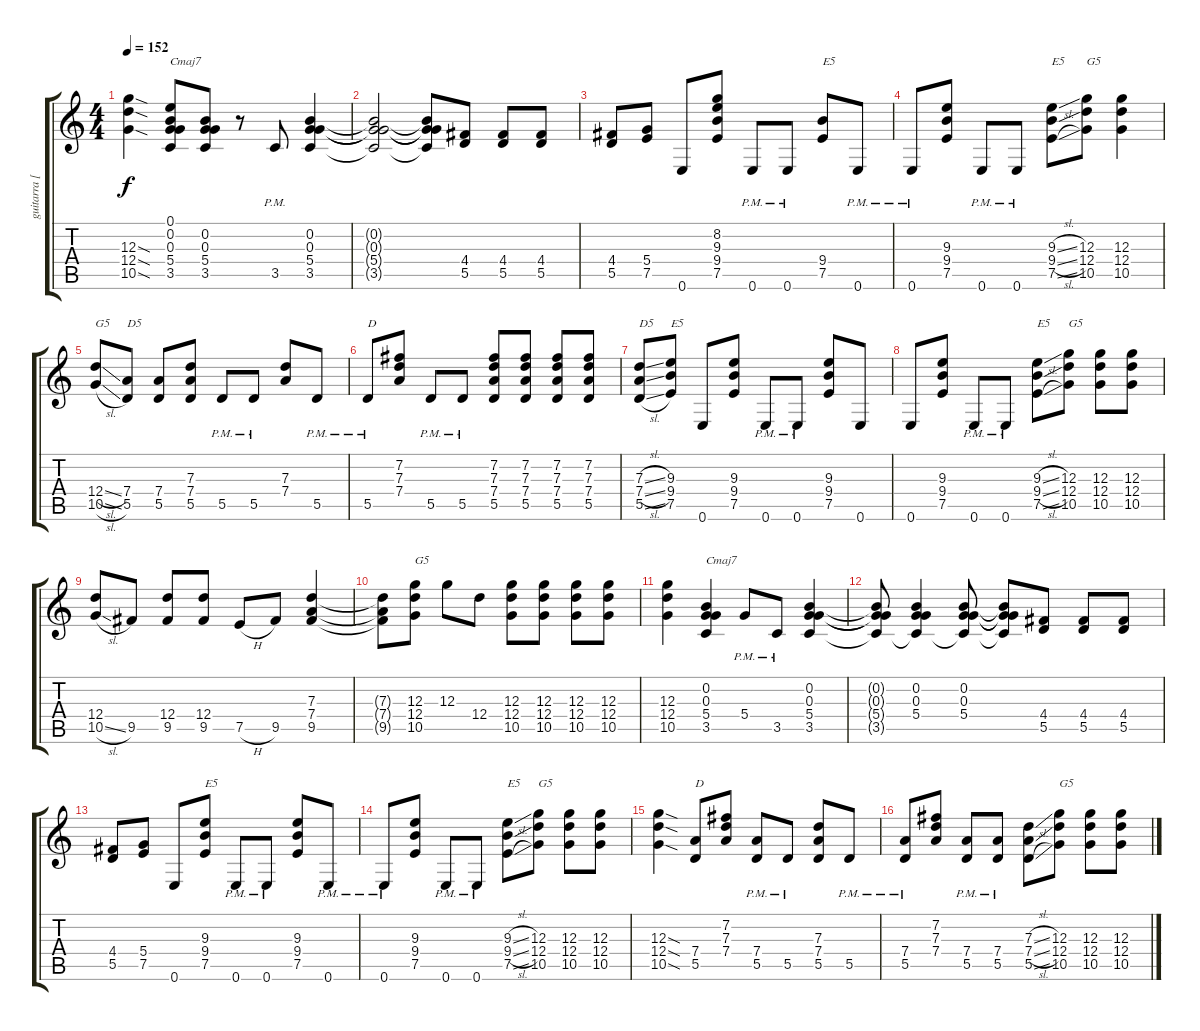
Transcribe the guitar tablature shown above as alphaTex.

\track ("guitarra [solista]" "guitarra [") {instrument overdrivenguitar}
\staff {score tabs}
\tuning (E4 B3 G3 D3 A2 E2) {hide}
\ts (4 4)
\tempo 152
\clef g2
\ks c
(12.3{sod} 12.4{sod} 10.5{sod}).4{dy f} (0.1 0.2 0.3 5.4 3.5).8{txt "Cmaj7"} (0.2 0.3 5.4 3.5).8 r.8 3.5{pm}.8 (0.2 0.3 5.4 3.5).4 |
(0.2{t} 0.3{t} 5.4{t} 3.5{t}).2 (0.2{t} 0.3{t} 5.4{t} 3.5{t}).8 (4.4 5.5).8 (4.4 5.5).8 (4.4 5.5).8 |
(4.4 5.5).8 (5.4 7.5).8 0.6.8 (8.2 9.3 9.4 7.5).8 0.6{pm}.8 0.6{pm}.8 (9.4 7.5).8{txt "E5"} 0.6{pm}.8 |
0.6{pm}.8 (9.3 9.4 7.5).8 0.6{pm}.8 0.6{pm}.8 (9.3{sl} 9.4{sl} 7.5{sl}).8{txt "E5"} (12.3 12.4 10.5).8{txt "G5"} (12.3 12.4 10.5).4 |
(12.4{sl} 10.5{sl}).8{txt "G5"} (7.4 5.5).8{txt "D5"} (7.4 5.5).8 (7.3 7.4 5.5).8 5.5{pm}.8 5.5{pm}.8 (7.3 7.4).8 5.5{pm}.8 |
5.5{pm}.8{txt "D"} (7.2 7.3 7.4).8 5.5{pm}.8 5.5{pm}.8 (7.2 7.3 7.4 5.5).8 (7.2 7.3 7.4 5.5).8 (7.2 7.3 7.4 5.5).8 (7.2 7.3 7.4 5.5).8 |
(7.3{sl} 7.4{sl} 5.5{sl}).8{txt "D5"} (9.3 9.4 7.5).8{txt "E5"} 0.6.8 (9.3 9.4 7.5).8 0.6{pm}.8 0.6{pm}.8 (9.3 9.4 7.5).8 0.6.8 |
0.6.8 (9.3 9.4 7.5).8 0.6{pm}.8 0.6{pm}.8 (9.3{sl} 9.4{sl} 7.5{sl}).8{txt "E5"} (12.3 12.4 10.5).8{txt "G5"} (12.3 12.4 10.5).8 (12.3 12.4 10.5).8 |
(12.4 10.5{sl}).8 9.5.8 (12.4 9.5).8 (12.4 9.5).8 7.5{h}.8 9.5.8 (7.3 7.4 9.5).4 |
(7.3{t} 7.4{t} 9.5{t}).8 (12.3 12.4 10.5).8{txt "G5"} 12.3.8 12.4.8 (12.3 12.4 10.5).8 (12.3 12.4 10.5).8 (12.3 12.4 10.5).8 (12.3 12.4 10.5).8 |
(12.3 12.4 10.5).4 (0.2 0.3 5.4 3.5).4{txt "Cmaj7"} 5.4{pm}.8 3.5{pm}.8 (0.2 0.3 5.4 3.5).4 |
(0.2{t} 0.3{t} 5.4{t} 3.5{t}).8 (0.2 0.3 5.4 3.5{t}).4 (0.2 0.3 5.4 3.5{t}).8 (0.2{t} 0.3{t} 5.4{t} 3.5{t}).8 (4.4 5.5).8 (4.4 5.5).8 (4.4 5.5).8 |
(4.4 5.5).8 (5.4 7.5).8 0.6.8 (9.3 9.4 7.5).8{txt "E5"} 0.6{pm}.8 0.6{pm}.8 (9.3 9.4 7.5).8 0.6{pm}.8 |
0.6{pm}.8 (9.3 9.4 7.5).8 0.6{pm}.8 0.6{pm}.8 (9.3{sl} 9.4{sl} 7.5{sl}).8{txt "E5"} (12.3 12.4 10.5).8{txt "G5"} (12.3 12.4 10.5).8 (12.3 12.4 10.5).8 |
(12.3{sod} 12.4{sod} 10.5{sod}).4 (7.4 5.5).8{txt "D"} (7.2 7.3 7.4).8 (7.4{pm} 5.5{pm}).8 5.5{pm}.8 (7.3 7.4 5.5).8 5.5{pm}.8 |
(7.4{pm} 5.5{pm}).8 (7.2 7.3 7.4).8 (7.4{pm} 5.5{pm}).8 (7.4{pm} 5.5{pm}).8 (7.3{sl} 7.4{sl} 5.5{sl}).8 (12.3 12.4 10.5).8{txt "G5"} (12.3 12.4 10.5).8 (12.3 12.4 10.5).8
